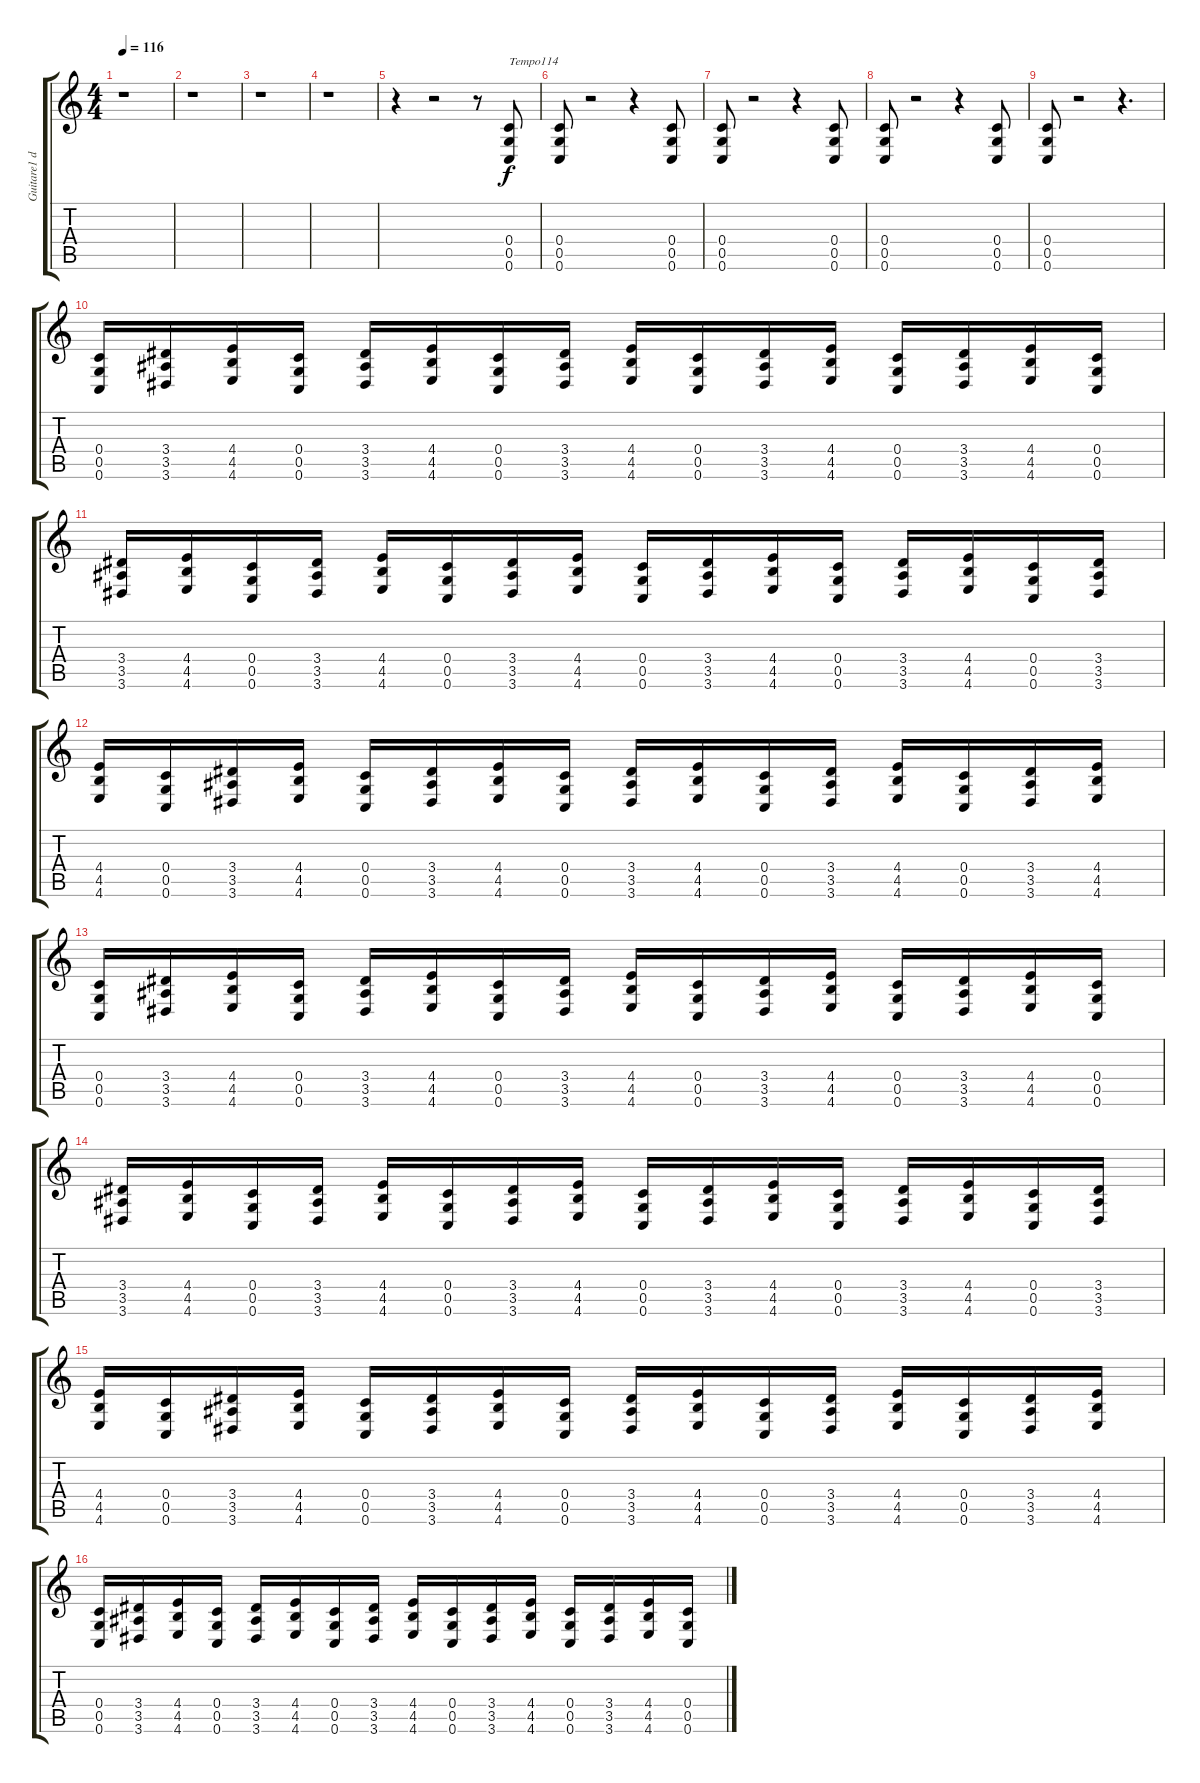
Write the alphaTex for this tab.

\track ("Guitare1 dr-C" "Guitare1 d") {instrument distortionguitar}
\staff {score tabs}
\tuning (D4 A3 F3 C3 G2 C2) {hide}
\ts (4 4)
\tempo 116
\clef g2
\ks c
r.1{dy f instrument distortionguitar} |
r.1 |
r.1 |
r.1 |
r.4 r.2 r.8 (0.4 0.5 0.6).8{txt "Tempo114"} |
(0.4 0.5 0.6).8 r.2 r.4 (0.4 0.5 0.6).8 |
(0.4 0.5 0.6).8 r.2 r.4 (0.4 0.5 0.6).8 |
(0.4 0.5 0.6).8 r.2 r.4 (0.4 0.5 0.6).8 |
(0.4 0.5 0.6).8 r.2 r.4{d} |
(0.4 0.5 0.6).16 (3.4 3.5 3.6).16 (4.4 4.5 4.6).16 (0.4 0.5 0.6).16 (3.4 3.5 3.6).16 (4.4 4.5 4.6).16 (0.4 0.5 0.6).16 (3.4 3.5 3.6).16 (4.4 4.5 4.6).16 (0.4 0.5 0.6).16 (3.4 3.5 3.6).16 (4.4 4.5 4.6).16 (0.4 0.5 0.6).16 (3.4 3.5 3.6).16 (4.4 4.5 4.6).16 (0.4 0.5 0.6).16 |
(3.4 3.5 3.6).16 (4.4 4.5 4.6).16 (0.4 0.5 0.6).16 (3.4 3.5 3.6).16 (4.4 4.5 4.6).16 (0.4 0.5 0.6).16 (3.4 3.5 3.6).16 (4.4 4.5 4.6).16 (0.4 0.5 0.6).16 (3.4 3.5 3.6).16 (4.4 4.5 4.6).16 (0.4 0.5 0.6).16 (3.4 3.5 3.6).16 (4.4 4.5 4.6).16 (0.4 0.5 0.6).16 (3.4 3.5 3.6).16 |
(4.4 4.5 4.6).16 (0.4 0.5 0.6).16 (3.4 3.5 3.6).16 (4.4 4.5 4.6).16 (0.4 0.5 0.6).16 (3.4 3.5 3.6).16 (4.4 4.5 4.6).16 (0.4 0.5 0.6).16 (3.4 3.5 3.6).16 (4.4 4.5 4.6).16 (0.4 0.5 0.6).16 (3.4 3.5 3.6).16 (4.4 4.5 4.6).16 (0.4 0.5 0.6).16 (3.4 3.5 3.6).16 (4.4 4.5 4.6).16 |
(0.4 0.5 0.6).16 (3.4 3.5 3.6).16 (4.4 4.5 4.6).16 (0.4 0.5 0.6).16 (3.4 3.5 3.6).16 (4.4 4.5 4.6).16 (0.4 0.5 0.6).16 (3.4 3.5 3.6).16 (4.4 4.5 4.6).16 (0.4 0.5 0.6).16 (3.4 3.5 3.6).16 (4.4 4.5 4.6).16 (0.4 0.5 0.6).16 (3.4 3.5 3.6).16 (4.4 4.5 4.6).16 (0.4 0.5 0.6).16 |
(3.4 3.5 3.6).16 (4.4 4.5 4.6).16 (0.4 0.5 0.6).16 (3.4 3.5 3.6).16 (4.4 4.5 4.6).16 (0.4 0.5 0.6).16 (3.4 3.5 3.6).16 (4.4 4.5 4.6).16 (0.4 0.5 0.6).16 (3.4 3.5 3.6).16 (4.4 4.5 4.6).16 (0.4 0.5 0.6).16 (3.4 3.5 3.6).16 (4.4 4.5 4.6).16 (0.4 0.5 0.6).16 (3.4 3.5 3.6).16 |
(4.4 4.5 4.6).16 (0.4 0.5 0.6).16 (3.4 3.5 3.6).16 (4.4 4.5 4.6).16 (0.4 0.5 0.6).16 (3.4 3.5 3.6).16 (4.4 4.5 4.6).16 (0.4 0.5 0.6).16 (3.4 3.5 3.6).16 (4.4 4.5 4.6).16 (0.4 0.5 0.6).16 (3.4 3.5 3.6).16 (4.4 4.5 4.6).16 (0.4 0.5 0.6).16 (3.4 3.5 3.6).16 (4.4 4.5 4.6).16 |
(0.4 0.5 0.6).16 (3.4 3.5 3.6).16 (4.4 4.5 4.6).16 (0.4 0.5 0.6).16 (3.4 3.5 3.6).16 (4.4 4.5 4.6).16 (0.4 0.5 0.6).16 (3.4 3.5 3.6).16 (4.4 4.5 4.6).16 (0.4 0.5 0.6).16 (3.4 3.5 3.6).16 (4.4 4.5 4.6).16 (0.4 0.5 0.6).16 (3.4 3.5 3.6).16 (4.4 4.5 4.6).16 (0.4 0.5 0.6).16
